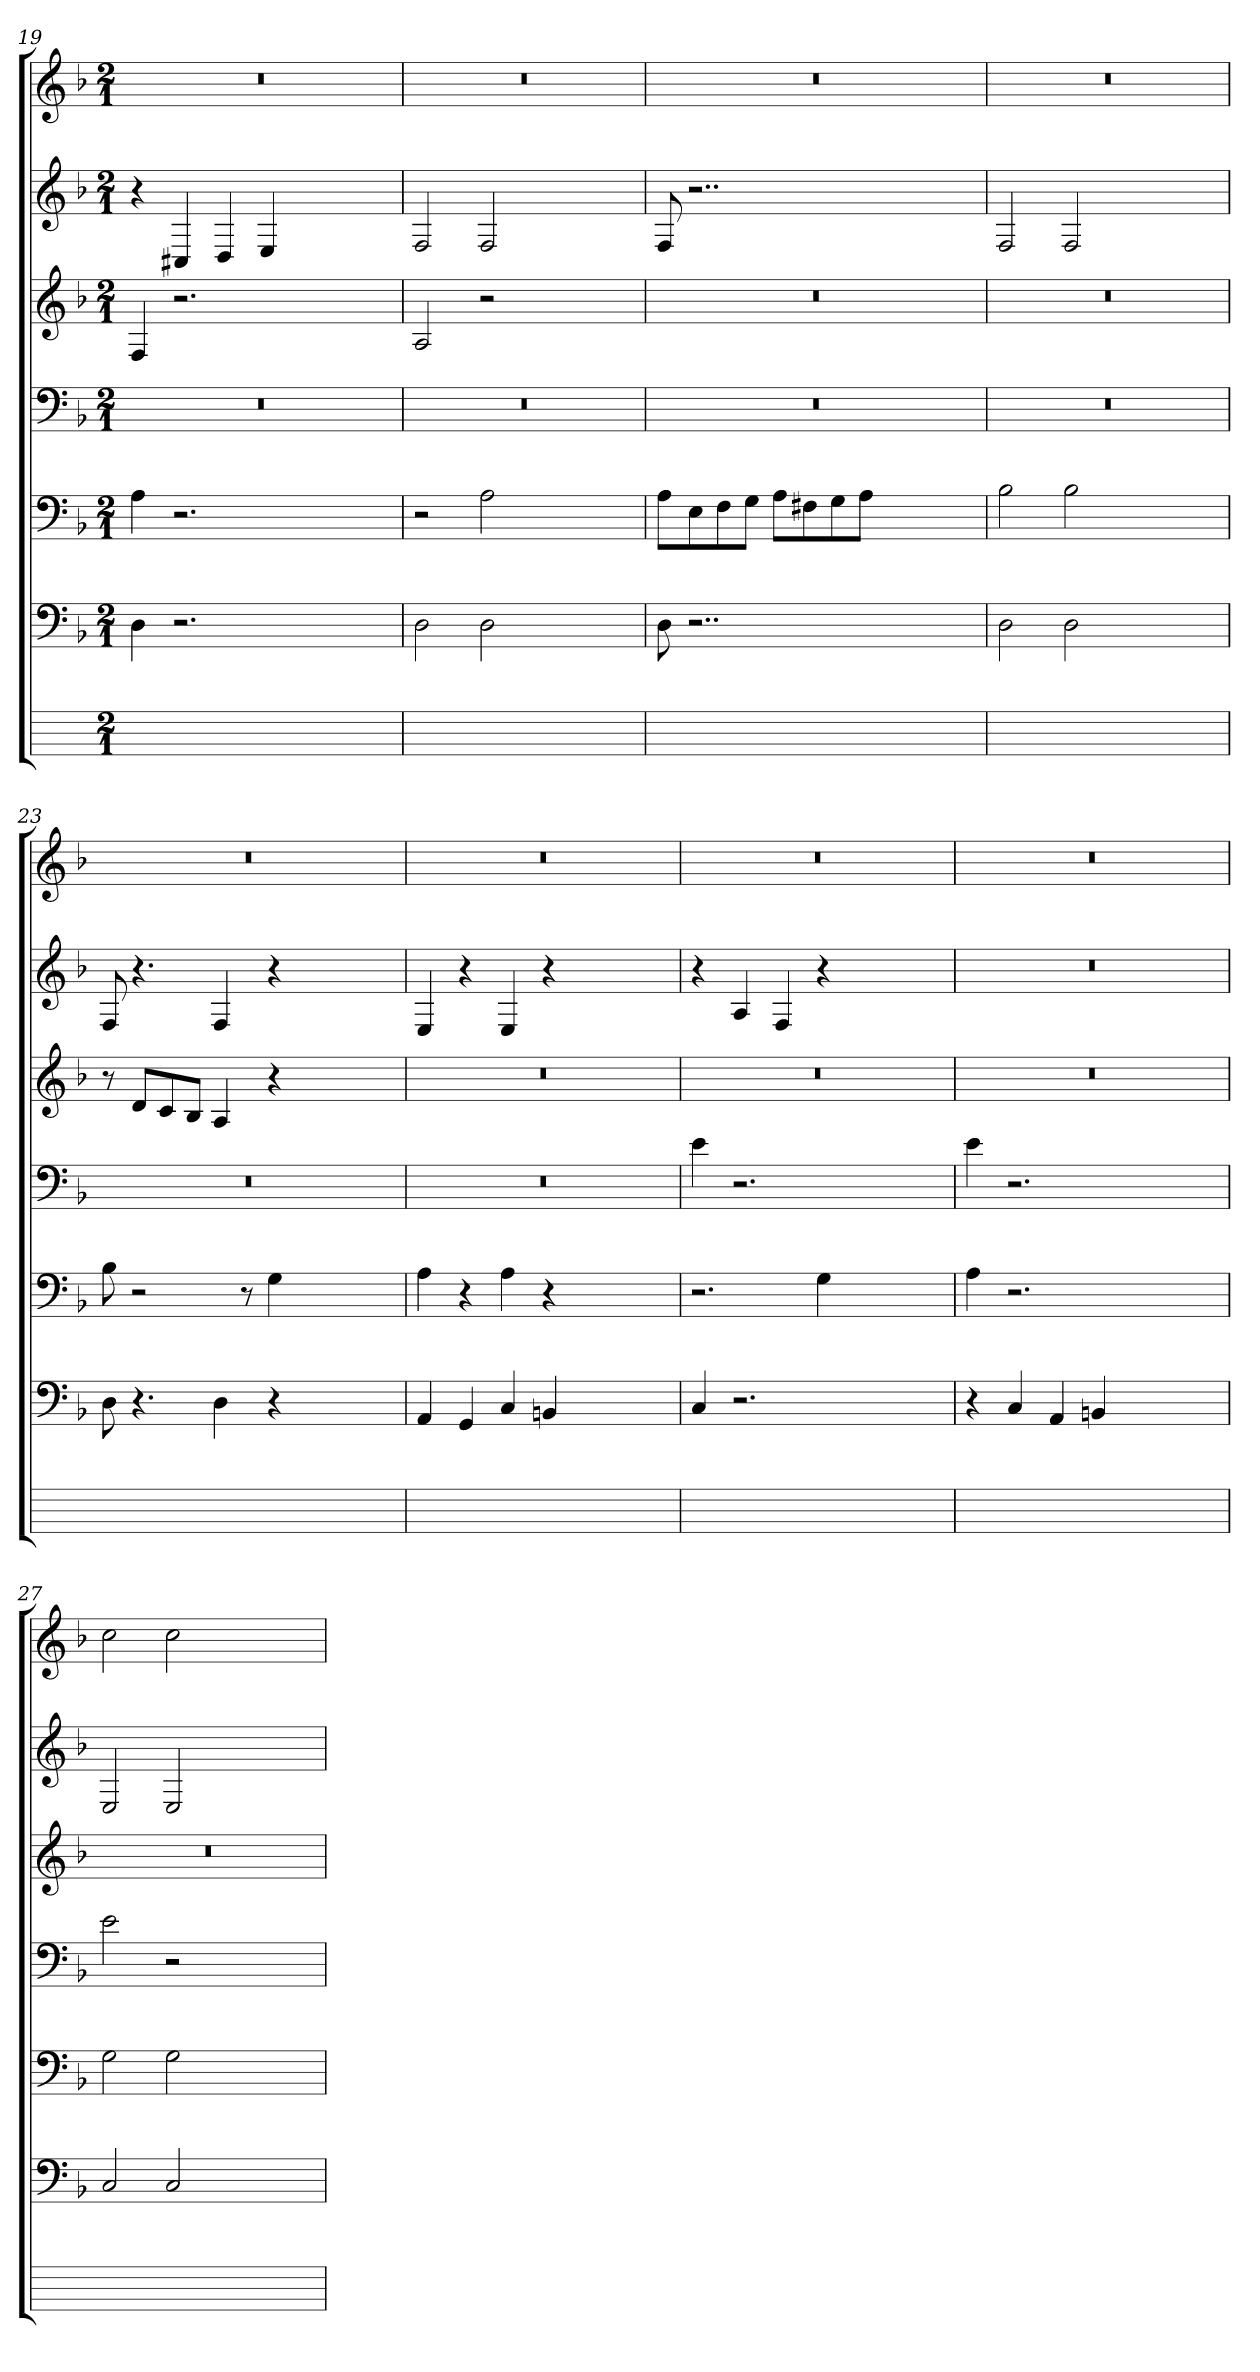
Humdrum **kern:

**kern	**kern	**kern	**kern	**kern	**kern	**kern
*part7	*part6	*part5	*part4	*part3	*part2	*part1
*staff7	*staff6	*staff5	*staff4	*staff3	*staff2	*staff1
*	*clefF4	*clefF4	*clefF4	*clefG2	*clefG2	*clefG2
*	*k[b-]	*k[b-]	*k[b-]	*k[b-]	*k[b-]	*k[b-]
*	*F:	*F:	*F:	*F:	*F:	*F:
*M2/1	*M2/1	*M2/1	*M2/1	*M2/1	*M2/1	*M2/1
=19	=19	=19	=19	=19	=19	=19
0ryy	4D	4A	0r	4Fi	4r	0r
.	2.r	2.r	.	2.r	4C#Xj	.
.	.	.	.	.	4Dj	.
.	.	.	.	.	4Ej	.
.	1ryy	1ryy	.	1ryy	1ryy	.
=20	=20	=20	=20	=20	=20	=20
0ryy	2DZ	2r	0r	2A	2F	0r
.	2DZ	2AZ	.	2r	2FZ	.
.	1ryy	1ryy	.	1ryy	1ryy	.
=21	=21	=21	=21	=21	=21	=21
0ryy	8D	8AL	0r	0r	8F	0r
.	2..r	8Ej	.	.	2..r	.
.	.	8Fj	.	.	.	.
.	.	8GjJ	.	.	.	.
.	.	8AjL	.	.	.	.
.	.	8F#Xj	.	.	.	.
.	.	8Gj	.	.	.	.
.	.	8AjJ	.	.	.	.
.	1ryy	1ryy	.	.	1ryy	.
=22	=22	=22	=22	=22	=22	=22
0ryy	2D	2B-	0r	0r	2F	0r
.	2DZ	2B-Z	.	.	2FZ	.
.	1ryy	1ryy	.	.	1ryy	.
=23	=23	=23	=23	=23	=23	=23
0ryy	8DZ	8B-Z	0r	8r	8FZ	0r
.	4.r	2r	.	8djL	4.r	.
.	.	.	.	8cj	.	.
.	.	.	.	8B-jJ	.	.
.	4DZ	.	.	4AZ	4FZ	.
.	.	8r	.	.	.	.
.	4r	4Gj	.	4r	4r	.
.	1ryy	1ryy	.	1ryy	1ryy	.
=24	=24	=24	=24	=24	=24	=24
0ryy	4AA	4A	0r	0r	4E	0r
.	4GGj	4r	.	.	4r	.
.	4Ci	4AZ	.	.	4EZ	.
.	4BBnj	4r	.	.	4r	.
.	1ryy	1ryy	.	.	1ryy	.
=25	=25	=25	=25	=25	=25	=25
0ryy	4C	2.r	4e	0r	4r	0r
.	2.r	.	2.r	.	4Aj	.
.	.	.	.	.	4Fi	.
.	.	4Gj	.	.	4r	.
.	1ryy	1ryy	1ryy	.	1ryy	.
=26	=26	=26	=26	=26	=26	=26
0ryy	4r	4A	4eZ	0r	0r	0r
.	4Cj	2.r	2.r	.	.	.
.	4AAj	.	.	.	.	.
.	4BBnj	.	.	.	.	.
.	1ryy	1ryy	1ryy	.	.	.
=27	=27	=27	=27	=27	=27	=27
0ryy	2C	2G	2e	0r	2E	2cc
.	2CZ	2GZ	2r	.	2EZ	2cc
.	1ryy	1ryy	1ryy	.	1ryy	1ryy
=	=	=	=	=	=	=
*-	*-	*-	*-	*-	*-	*-
